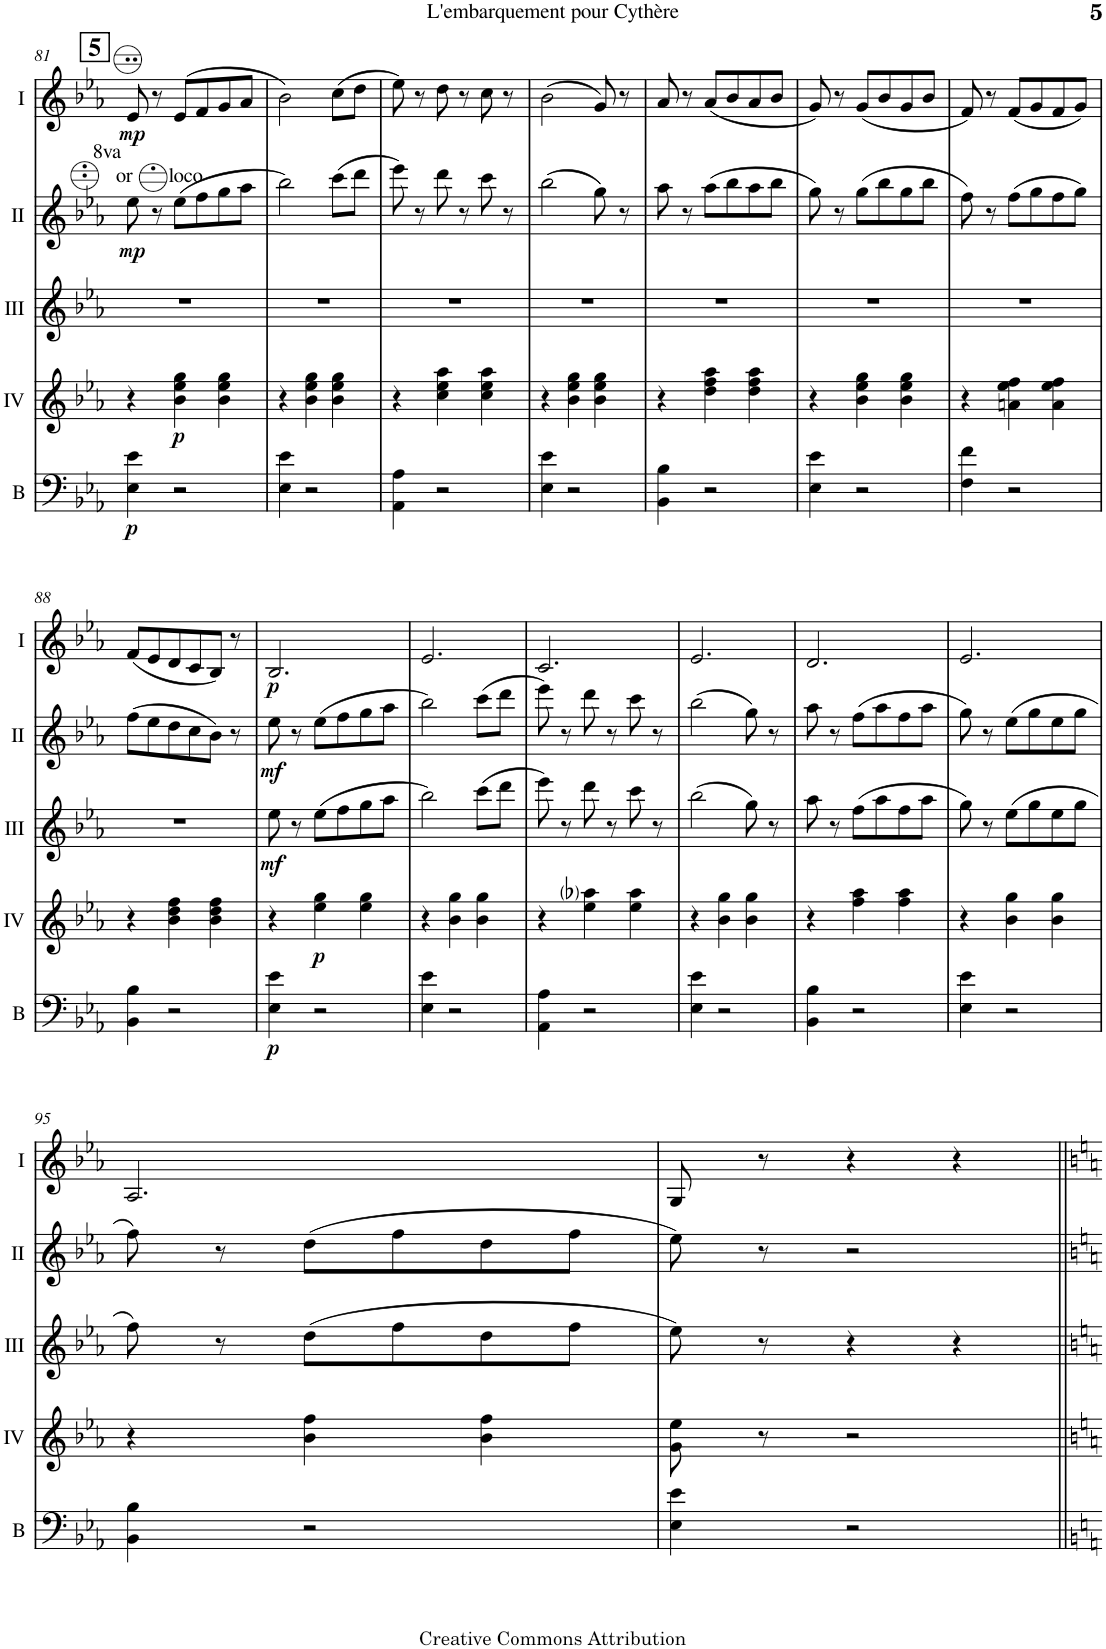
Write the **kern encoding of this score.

**kern	**dynam	**kern	**dynam	**kern	**dynam	**kern	**dynam	**kern	**dynam
*part5	*part5	*part4	*part4	*part3	*part3	*part2	*part2	*part1	*part1
*staff5	*staff5	*staff4	*staff4	*staff3	*staff3	*staff2	*staff2	*staff1	*staff1
*I"Bass	*	*I"Acc. 4	*	*I"Acc. 3	*	*I"Acc. 2	*	*I"Acc. 1	*
*I'B	*	*	*	*	*	*	*	*	*
!!LO:PB:g=z
*clefF4	*	*clefG2	*	*clefG2	*	*clefG2	*	*clefG2	*
*Trd7c12	*	*Trd7c12	*	*Trd7c12	*	*	*	*	*
*k[b-e-a-]	*	*k[b-e-a-]	*	*k[b-e-a-]	*	*k[b-e-a-]	*	*k[b-e-a-]	*
*M3/4	*	*M3/4	*	*M3/4	*	*M3/4	*	*M3/4	*
!!LO:REH:place=s1:a:B:cj:fs=14:t=5
=81	=81	=81	=81	=81	=81	=81	=81	=81	=81
!	!	!	!	!	!	!LO:TX:a:t=8va	!	!	!
!	!	!	!	!	!	!LO:TX:a:t=or       loco	!	!	!
!	!LO:DY:b	!	!	!	!	!	!LO:DY:b	!	!LO:DY:b
4E-\ 4e-\	p	4r	.	2.r	.	8eee-\	mp	8e-/	mp
.	.	.	.	.	.	8r	.	8r	.
!	!	!	!LO:DY:b	!	!	!	!	!	!
2r	.	4b-\ 4ee-\ 4gg\	p	.	.	(8eee-\L	.	(8e-/L	.
.	.	.	.	.	.	8fff\	.	8f/	.
.	.	4b-\ 4ee-\ 4gg\	.	.	.	8ggg\	.	8g/	.
.	.	.	.	.	.	8aaa-\J	.	8a-/J	.
=82	=82	=82	=82	=82	=82	=82	=82	=82	=82
4E-\ 4e-\	.	4r	.	2.r	.	2bbb-\)	.	2b-\)	.
2r	.	4b-\ 4ee-\ 4gg\	.	.	.	.	.	.	.
.	.	4b-\ 4ee-\ 4gg\	.	.	.	(8cccc\L	.	(8cc\L	.
.	.	.	.	.	.	8dddd\J	.	8dd\J	.
=83	=83	=83	=83	=83	=83	=83	=83	=83	=83
4AA-\ 4A-\	.	4r	.	2.r	.	8eeee-\)	.	8ee-\)	.
.	.	.	.	.	.	8r	.	8r	.
2r	.	4cc\ 4ee-\ 4aa-\	.	.	.	8dddd\	.	8dd\	.
.	.	.	.	.	.	8r	.	8r	.
.	.	4cc\ 4ee-\ 4aa-\	.	.	.	8cccc\	.	8cc\	.
.	.	.	.	.	.	8r	.	8r	.
=84	=84	=84	=84	=84	=84	=84	=84	=84	=84
4E-\ 4e-\	.	4r	.	2.r	.	(2bbb-\	.	(2b-\	.
2r	.	4b-\ 4ee-\ 4gg\	.	.	.	.	.	.	.
.	.	4b-\ 4ee-\ 4gg\	.	.	.	8ggg\)	.	8g/)	.
.	.	.	.	.	.	8r	.	8r	.
=85	=85	=85	=85	=85	=85	=85	=85	=85	=85
4BB-\ 4B-\	.	4r	.	2.r	.	8aaa-\	.	8a-/	.
.	.	.	.	.	.	8r	.	8r	.
2r	.	4dd\ 4ff\ 4aa-\	.	.	.	(8aaa-\L	.	(8a-/L	.
.	.	.	.	.	.	8bbb-\	.	8b-/	.
.	.	4dd\ 4ff\ 4aa-\	.	.	.	8aaa-\	.	8a-/	.
.	.	.	.	.	.	8bbb-\J	.	8b-/J	.
=86	=86	=86	=86	=86	=86	=86	=86	=86	=86
4E-\ 4e-\	.	4r	.	2.r	.	8ggg\)	.	8g/)	.
.	.	.	.	.	.	8r	.	8r	.
2r	.	4b-\ 4ee-\ 4gg\	.	.	.	(8ggg\L	.	(8g/L	.
.	.	.	.	.	.	8bbb-\	.	8b-/	.
.	.	4b-\ 4ee-\ 4gg\	.	.	.	8ggg\	.	8g/	.
.	.	.	.	.	.	8bbb-\J	.	8b-/J	.
=87	=87	=87	=87	=87	=87	=87	=87	=87	=87
4F\ 4f\	.	4r	.	2.r	.	8fff\)	.	8f/)	.
.	.	.	.	.	.	8r	.	8r	.
2r	.	4an\ 4ee-\ 4ff\	.	.	.	(8fff\L	.	(8f/L	.
.	.	.	.	.	.	8ggg\	.	8g/	.
.	.	4a\ 4ee-\ 4ff\	.	.	.	8fff\	.	8f/	.
.	.	.	.	.	.	8ggg\J)	.	8g/J)	.
!!LO:LB:g=z
=88	=88	=88	=88	=88	=88	=88	=88	=88	=88
4BB-\ 4B-\	.	4r	.	2.r	.	(8fff\L	.	(8f/L	.
.	.	.	.	.	.	8eee-\	.	8e-/	.
2r	.	4b-\ 4dd\ 4ff\	.	.	.	8ddd\	.	8d/	.
.	.	.	.	.	.	8ccc\	.	8c/	.
.	.	4b-\ 4dd\ 4ff\	.	.	.	8bb-\J)	.	8B-/J)	.
.	.	.	.	.	.	8r	.	8r	.
=89	=89	=89	=89	=89	=89	=89	=89	=89	=89
!	!LO:DY:b	!	!	!	!LO:DY:b	!	!LO:DY:b	!	!LO:DY:b
4E-\ 4e-\	p	4r	.	8ee-\	mf	8eee-\	mf	2.B-/	p
.	.	.	.	8r	.	8r	.	.	.
!	!	!	!LO:DY:b	!	!	!	!	!	!
2r	.	4ee-\ 4gg\	p	(8ee-\L	.	(8eee-\L	.	.	.
.	.	.	.	8ff\	.	8fff\	.	.	.
.	.	4ee-\ 4gg\	.	8gg\	.	8ggg\	.	.	.
.	.	.	.	8aa-\J	.	8aaa-\J	.	.	.
=90	=90	=90	=90	=90	=90	=90	=90	=90	=90
4E-\ 4e-\	.	4r	.	2bb-\)	.	2bbb-\)	.	2.e-/	.
2r	.	4b-\ 4gg\	.	.	.	.	.	.	.
.	.	4b-\ 4gg\	.	(8ccc\L	.	(8cccc\L	.	.	.
.	.	.	.	8ddd\J	.	8dddd\J	.	.	.
=91	=91	=91	=91	=91	=91	=91	=91	=91	=91
4AA-\ 4A-\	.	4r	.	8eee-\)	.	8eeee-\)	.	2.c/	.
.	.	.	.	8r	.	8r	.	.	.
2r	.	4ee-\ 4aa-i\	.	8ddd\	.	8dddd\	.	.	.
.	.	.	.	8r	.	8r	.	.	.
.	.	4ee-\ 4aa-\	.	8ccc\	.	8cccc\	.	.	.
.	.	.	.	8r	.	8r	.	.	.
=92	=92	=92	=92	=92	=92	=92	=92	=92	=92
4E-\ 4e-\	.	4r	.	(2bb-\	.	(2bbb-\	.	2.e-/	.
2r	.	4b-\ 4gg\	.	.	.	.	.	.	.
.	.	4b-\ 4gg\	.	8gg\)	.	8ggg\)	.	.	.
.	.	.	.	8r	.	8r	.	.	.
=93	=93	=93	=93	=93	=93	=93	=93	=93	=93
4BB-\ 4B-\	.	4r	.	8aa-\	.	8aaa-\	.	2.d/	.
.	.	.	.	8r	.	8r	.	.	.
2r	.	4ff\ 4aa-\	.	(8ff\L	.	(8fff\L	.	.	.
.	.	.	.	8aa-\	.	8aaa-\	.	.	.
.	.	4ff\ 4aa-\	.	8ff\	.	8fff\	.	.	.
.	.	.	.	8aa-\J	.	8aaa-\J	.	.	.
=94	=94	=94	=94	=94	=94	=94	=94	=94	=94
4E-\ 4e-\	.	4r	.	8gg\)	.	8ggg\)	.	2.e-/	.
.	.	.	.	8r	.	8r	.	.	.
2r	.	4b-\ 4gg\	.	(8ee-\L	.	(8eee-\L	.	.	.
.	.	.	.	8gg\	.	8ggg\	.	.	.
.	.	4b-\ 4gg\	.	8ee-\	.	8eee-\	.	.	.
.	.	.	.	8gg\J	.	8ggg\J	.	.	.
!!LO:LB:g=z
=95	=95	=95	=95	=95	=95	=95	=95	=95	=95
4BB-\ 4B-\	.	4r	.	8ff\)	.	8fff\)	.	2.A-/	.
.	.	.	.	8r	.	8r	.	.	.
2r	.	4b-\ 4ff\	.	(8dd\L	.	(8ddd\L	.	.	.
.	.	.	.	8ff\	.	8fff\	.	.	.
.	.	4b-\ 4ff\	.	8dd\	.	8ddd\	.	.	.
.	.	.	.	8ff\J	.	8fff\J	.	.	.
=96	=96	=96	=96	=96	=96	=96	=96	=96	=96
4E-\ 4e-\	.	8g\ 8ee-\	.	8ee-\)	.	8eee-\)	.	8G/	.
.	.	8r	.	8r	.	8r	.	8r	.
2r	.	2r	.	4r	.	2r	.	4r	.
.	.	.	.	4r	.	.	.	4r	.
=||	=||	=||	=||	=||	=||	=||	=||	=||	=||
*-	*-	*-	*-	*-	*-	*-	*-	*-	*-
